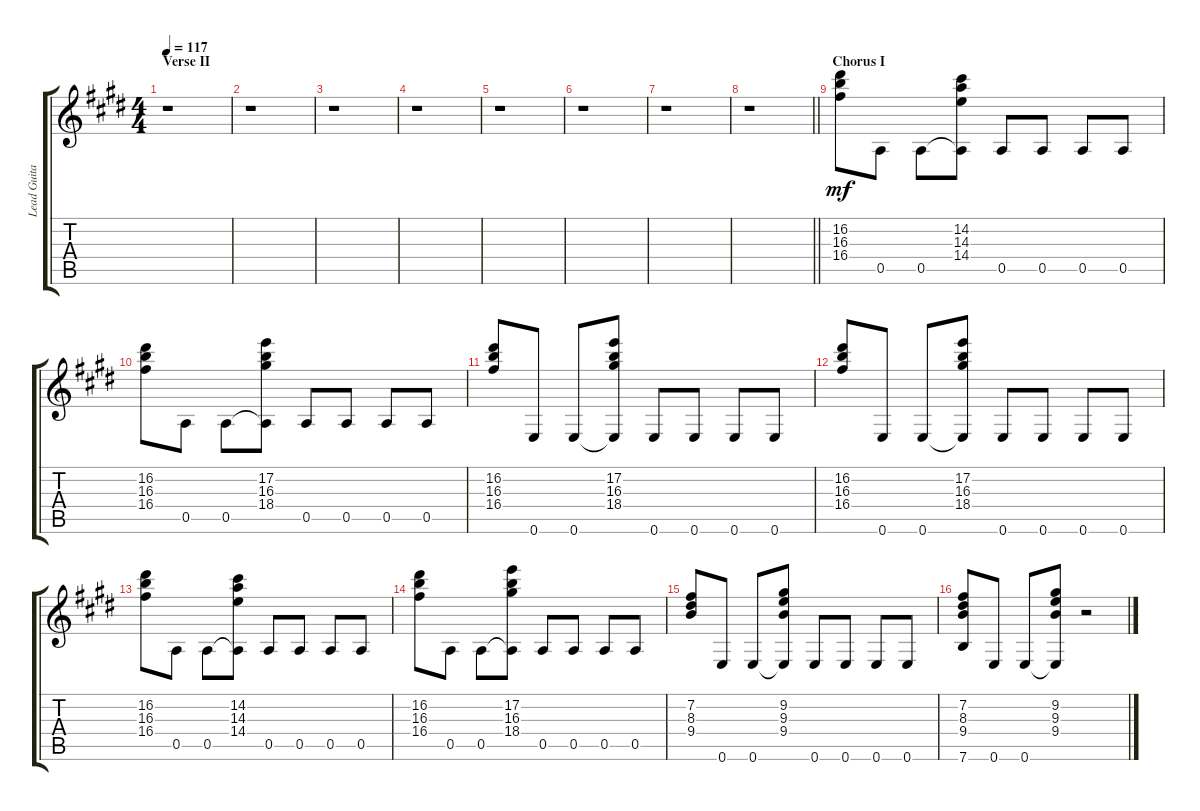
\track ("Lead Guitar" "Lead Guita") {instrument distortionguitar}
\staff {score tabs}
\tuning (E4 B3 G3 D3 A2 E2) {hide}
\ts (4 4)
\section ("" "Verse II")
\tempo 117
\clef g2
\ks c#minor
r.1{dy f} |
r.1 |
r.1 |
r.1 |
r.1 |
r.1 |
r.1 |
\barLineRight lightlight
r.1 |
\section ("" "Chorus I")
(16.2 16.3 16.4).8{dy mf} 0.5.8 0.5.8 (14.2 14.3 14.4 0.5{t}).8 0.5.8 0.5.8 0.5.8 0.5.8 |
(16.2 16.3 16.4).8 0.5.8 0.5.8 (17.2 16.3 18.4 0.5{t}).8 0.5.8 0.5.8 0.5.8 0.5.8 |
(16.2 16.3 16.4).8 0.6.8 0.6.8 (17.2 16.3 18.4 0.6{t}).8 0.6.8 0.6.8 0.6.8 0.6.8 |
(16.2 16.3 16.4).8 0.6.8 0.6.8 (17.2 16.3 18.4 0.6{t}).8 0.6.8 0.6.8 0.6.8 0.6.8 |
(16.2 16.3 16.4).8 0.5.8 0.5.8 (14.2 14.3 14.4 0.5{t}).8 0.5.8 0.5.8 0.5.8 0.5.8 |
(16.2 16.3 16.4).8 0.5.8 0.5.8 (17.2 16.3 18.4 0.5{t}).8 0.5.8 0.5.8 0.5.8 0.5.8 |
(7.2 8.3 9.4).8 0.6.8 0.6.8 (9.2 9.3 9.4 0.6{t}).8 0.6.8 0.6.8 0.6.8 0.6.8 |
(7.2 8.3 9.4 7.6).8 0.6.8 0.6.8 (9.2 9.3 9.4 0.6{t}).8 r.2
